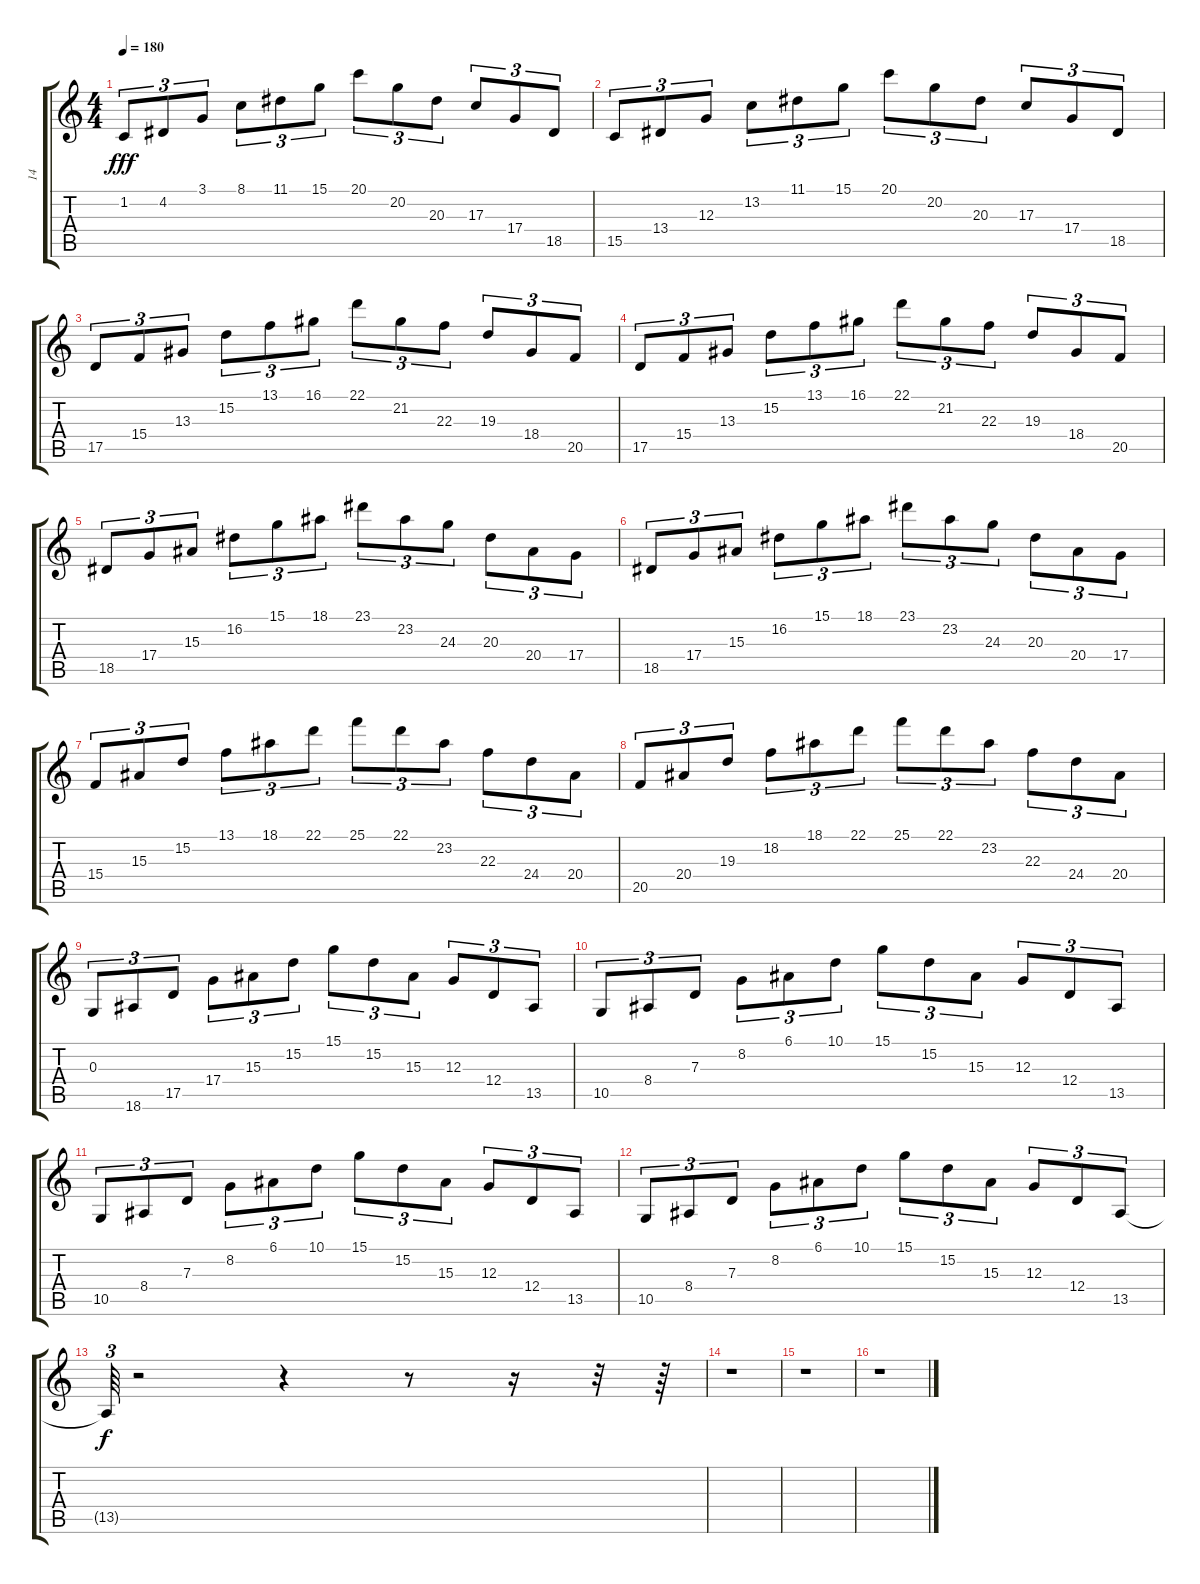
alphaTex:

\track ("14" "14") {instrument pad1newage}
\staff {score tabs}
\tuning (E4 B3 G3 D3 A2 E2) {hide}
\ts (4 4)
\tempo 180
\clef g2
\ks c
1.2.8{tu (3 2) dy fff} 4.2.8{tu (3 2)} 3.1.8{tu (3 2)} 8.1.8{tu (3 2)} 11.1.8{tu (3 2)} 15.1.8{tu (3 2)} 20.1.8{tu (3 2)} 20.2.8{tu (3 2)} 20.3.8{tu (3 2)} 17.3.8{tu (3 2)} 17.4.8{tu (3 2)} 18.5.8{tu (3 2)} |
15.5.8{tu (3 2)} 13.4.8{tu (3 2)} 12.3.8{tu (3 2)} 13.2.8{tu (3 2)} 11.1.8{tu (3 2)} 15.1.8{tu (3 2)} 20.1.8{tu (3 2)} 20.2.8{tu (3 2)} 20.3.8{tu (3 2)} 17.3.8{tu (3 2)} 17.4.8{tu (3 2)} 18.5.8{tu (3 2)} |
17.5.8{tu (3 2)} 15.4.8{tu (3 2)} 13.3.8{tu (3 2)} 15.2.8{tu (3 2)} 13.1.8{tu (3 2)} 16.1.8{tu (3 2)} 22.1.8{tu (3 2)} 21.2.8{tu (3 2)} 22.3.8{tu (3 2)} 19.3.8{tu (3 2)} 18.4.8{tu (3 2)} 20.5.8{tu (3 2)} |
17.5.8{tu (3 2)} 15.4.8{tu (3 2)} 13.3.8{tu (3 2)} 15.2.8{tu (3 2)} 13.1.8{tu (3 2)} 16.1.8{tu (3 2)} 22.1.8{tu (3 2)} 21.2.8{tu (3 2)} 22.3.8{tu (3 2)} 19.3.8{tu (3 2)} 18.4.8{tu (3 2)} 20.5.8{tu (3 2)} |
18.5.8{tu (3 2)} 17.4.8{tu (3 2)} 15.3.8{tu (3 2)} 16.2.8{tu (3 2)} 15.1.8{tu (3 2)} 18.1.8{tu (3 2)} 23.1.8{tu (3 2)} 23.2.8{tu (3 2)} 24.3.8{tu (3 2)} 20.3.8{tu (3 2)} 20.4.8{tu (3 2)} 17.4.8{tu (3 2)} |
18.5.8{tu (3 2)} 17.4.8{tu (3 2)} 15.3.8{tu (3 2)} 16.2.8{tu (3 2)} 15.1.8{tu (3 2)} 18.1.8{tu (3 2)} 23.1.8{tu (3 2)} 23.2.8{tu (3 2)} 24.3.8{tu (3 2)} 20.3.8{tu (3 2)} 20.4.8{tu (3 2)} 17.4.8{tu (3 2)} |
15.4.8{tu (3 2)} 15.3.8{tu (3 2)} 15.2.8{tu (3 2)} 13.1.8{tu (3 2)} 18.1.8{tu (3 2)} 22.1.8{tu (3 2)} 25.1.8{tu (3 2)} 22.1.8{tu (3 2)} 23.2.8{tu (3 2)} 22.3.8{tu (3 2)} 24.4.8{tu (3 2)} 20.4.8{tu (3 2)} |
20.5.8{tu (3 2)} 20.4.8{tu (3 2)} 19.3.8{tu (3 2)} 18.2.8{tu (3 2)} 18.1.8{tu (3 2)} 22.1.8{tu (3 2)} 25.1.8{tu (3 2)} 22.1.8{tu (3 2)} 23.2.8{tu (3 2)} 22.3.8{tu (3 2)} 24.4.8{tu (3 2)} 20.4.8{tu (3 2)} |
0.3.8{tu (3 2)} 18.6.8{tu (3 2)} 17.5.8{tu (3 2)} 17.4.8{tu (3 2)} 15.3.8{tu (3 2)} 15.2.8{tu (3 2)} 15.1.8{tu (3 2)} 15.2.8{tu (3 2)} 15.3.8{tu (3 2)} 12.3.8{tu (3 2)} 12.4.8{tu (3 2)} 13.5.8{tu (3 2)} |
10.5.8{tu (3 2)} 8.4.8{tu (3 2)} 7.3.8{tu (3 2)} 8.2.8{tu (3 2)} 6.1.8{tu (3 2)} 10.1.8{tu (3 2)} 15.1.8{tu (3 2)} 15.2.8{tu (3 2)} 15.3.8{tu (3 2)} 12.3.8{tu (3 2)} 12.4.8{tu (3 2)} 13.5.8{tu (3 2)} |
10.5.8{tu (3 2)} 8.4.8{tu (3 2)} 7.3.8{tu (3 2)} 8.2.8{tu (3 2)} 6.1.8{tu (3 2)} 10.1.8{tu (3 2)} 15.1.8{tu (3 2)} 15.2.8{tu (3 2)} 15.3.8{tu (3 2)} 12.3.8{tu (3 2)} 12.4.8{tu (3 2)} 13.5.8{tu (3 2)} |
10.5.8{tu (3 2)} 8.4.8{tu (3 2)} 7.3.8{tu (3 2)} 8.2.8{tu (3 2)} 6.1.8{tu (3 2)} 10.1.8{tu (3 2)} 15.1.8{tu (3 2)} 15.2.8{tu (3 2)} 15.3.8{tu (3 2)} 12.3.8{tu (3 2)} 12.4.8{tu (3 2)} 13.5.8{tu (3 2)} |
13.5{t}.64{tu (3 2) dy f} r.2 r.4 r.8 r.16 r.32 r.64 |
r.1 |
r.1 |
r.1
